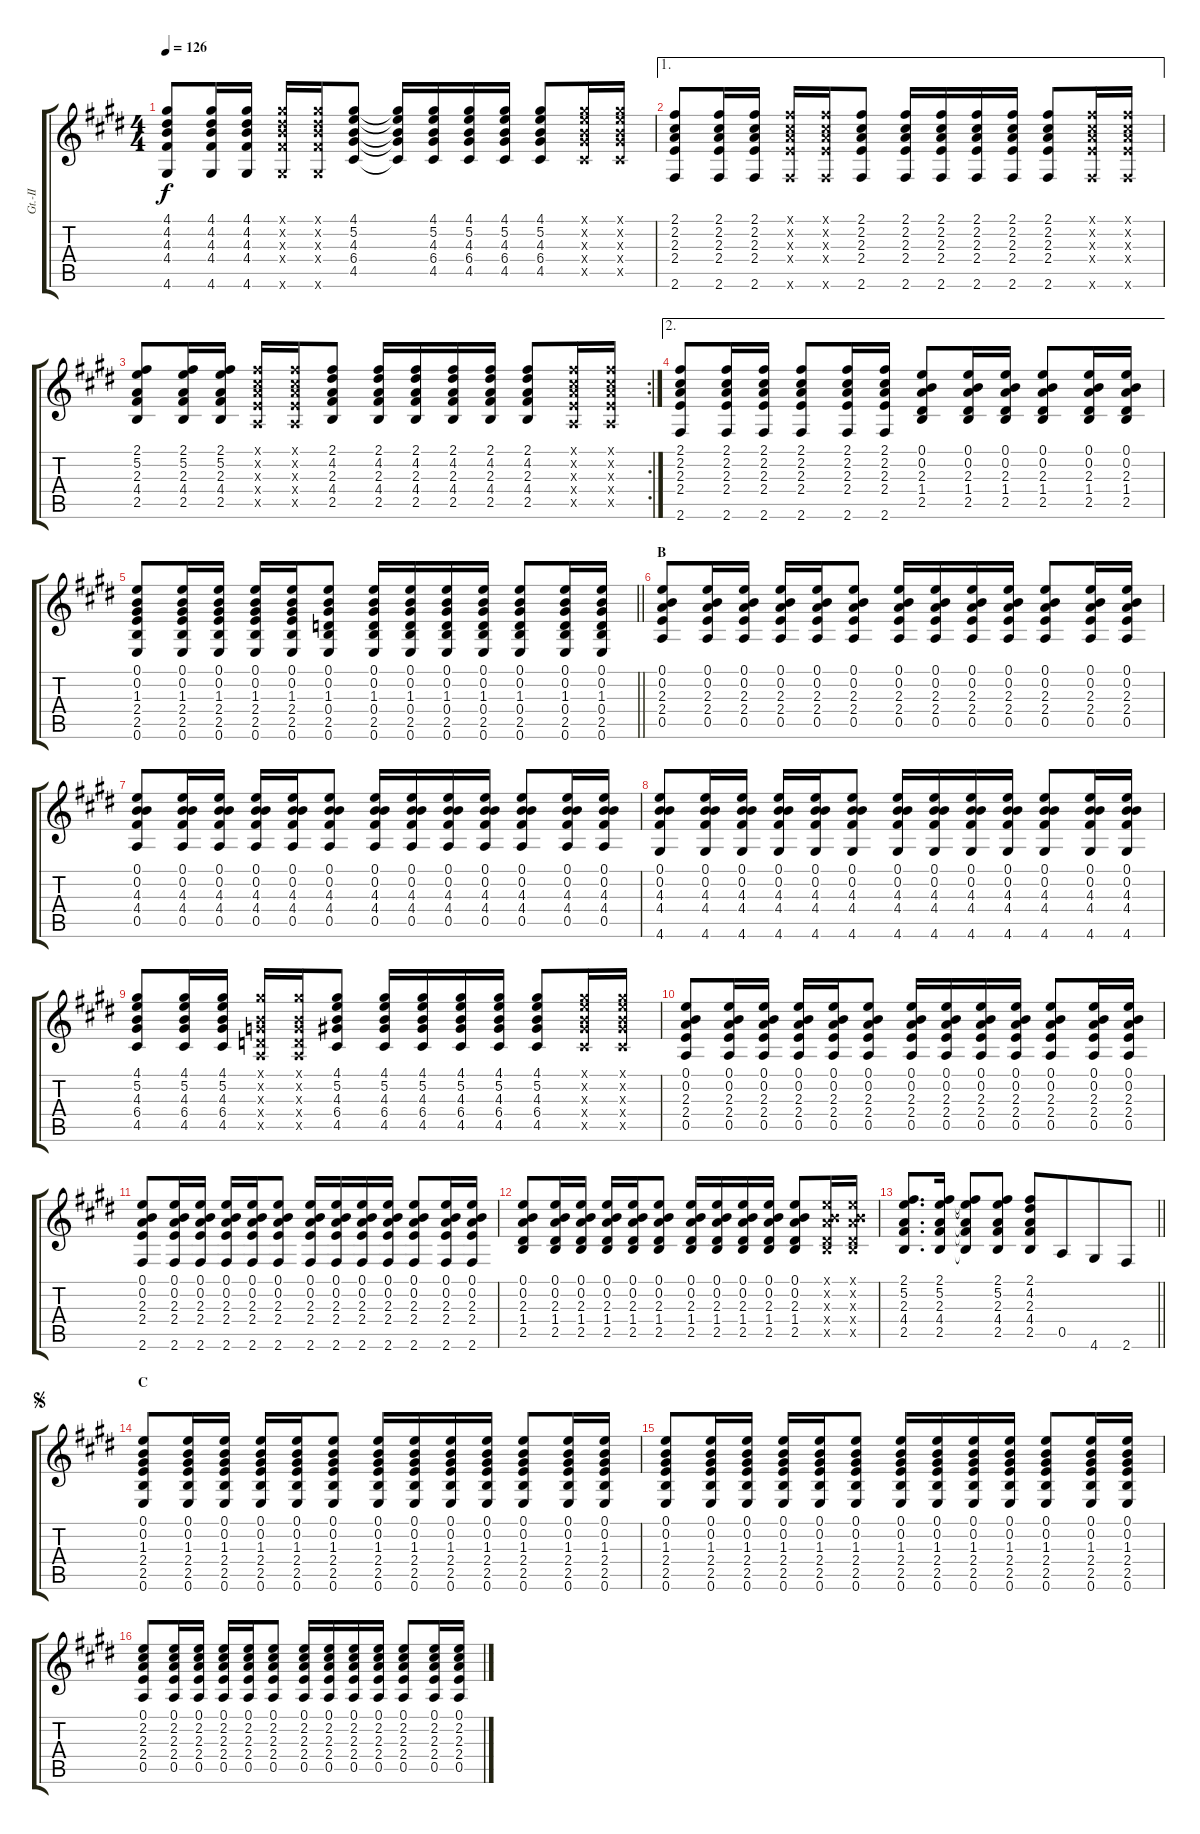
\track ("Gt.-II" "Gt.-II") {instrument acousticguitarnylon}
\staff {score tabs}
\tuning (E4 B3 G3 D3 A2 E2) {hide}
\ts (4 4)
\tempo 126
\clef g2
\ks e
(4.1 4.2 4.3 4.4 4.6).8{dy f} (4.1 4.2 4.3 4.4 4.6).16 (4.1 4.2 4.3 4.4 4.6).16 (4.1{x} 4.2{x} 4.3{x} 4.4{x} 4.6{x}).16 (4.1{x} 4.2{x} 4.3{x} 4.4{x} 4.6{x}).16 (4.1 5.2 4.3 6.4 4.5).8 (4.1{t} 5.2{t} 4.3{t} 6.4{t} 4.5{t}).16 (4.1 5.2 4.3 6.4 4.5).16 (4.1 5.2 4.3 6.4 4.5).16 (4.1 5.2 4.3 6.4 4.5).16 (4.1 5.2 4.3 6.4 4.5).8 (4.1{x} 5.2{x} 4.3{x} 6.4{x} 4.5{x}).16 (4.1{x} 5.2{x} 4.3{x} 6.4{x} 4.5{x}).16 |
\ae 1
(2.1 2.2 2.3 2.4 2.6).8 (2.1 2.2 2.3 2.4 2.6).16 (2.1 2.2 2.3 2.4 2.6).16 (2.1{x} 2.2{x} 2.3{x} 2.4{x} 2.6{x}).16 (2.1{x} 2.2{x} 2.3{x} 2.4{x} 2.6{x}).16 (2.1 2.2 2.3 2.4 2.6).8 (2.1 2.2 2.3 2.4 2.6).16 (2.1 2.2 2.3 2.4 2.6).16 (2.1 2.2 2.3 2.4 2.6).16 (2.1 2.2 2.3 2.4 2.6).16 (2.1 2.2 2.3 2.4 2.6).8 (2.1{x} 2.2{x} 2.3{x} 2.4{x} 2.6{x}).16 (2.1{x} 2.2{x} 2.3{x} 2.4{x} 2.6{x}).16 |
\rc 2
(2.1 5.2 2.3 4.4 2.5).8 (2.1 5.2 2.3 4.4 2.5).16 (2.1 5.2 2.3 4.4 2.5).16 (2.1{x} 2.2{x} 2.3{x} 2.4{x} 0.5{x}).16 (2.1{x} 2.2{x} 2.3{x} 2.4{x} 0.5{x}).16 (2.1 4.2 2.3 4.4 2.5).8 (2.1 4.2 2.3 4.4 2.5).16 (2.1 4.2 2.3 4.4 2.5).16 (2.1 4.2 2.3 4.4 2.5).16 (2.1 4.2 2.3 4.4 2.5).16 (2.1 4.2 2.3 4.4 2.5).8 (2.1{x} 2.2{x} 2.3{x} 2.4{x} 0.5{x}).16 (2.1{x} 2.2{x} 2.3{x} 2.4{x} 0.5{x}).16 |
\ae 2
(2.1 2.2 2.3 2.4 2.6).8 (2.1 2.2 2.3 2.4 2.6).16 (2.1 2.2 2.3 2.4 2.6).16 (2.1 2.2 2.3 2.4 2.6).8 (2.1 2.2 2.3 2.4 2.6).16 (2.1 2.2 2.3 2.4 2.6).16 (0.1 0.2 2.3 1.4 2.5).8 (0.1 0.2 2.3 1.4 2.5).16 (0.1 0.2 2.3 1.4 2.5).16 (0.1 0.2 2.3 1.4 2.5).8 (0.1 0.2 2.3 1.4 2.5).16 (0.1 0.2 2.3 1.4 2.5).16 |
\barLineRight lightlight
(0.1 0.2 1.3 2.4 2.5 0.6).8 (0.1 0.2 1.3 2.4 2.5 0.6).16 (0.1 0.2 1.3 2.4 2.5 0.6).16 (0.1 0.2 1.3 2.4 2.5 0.6).16 (0.1 0.2 1.3 2.4 2.5 0.6).16 (0.1 0.2 1.3 0.4 2.5 0.6).8 (0.1 0.2 1.3 0.4 2.5 0.6).16 (0.1 0.2 1.3 0.4 2.5 0.6).16 (0.1 0.2 1.3 0.4 2.5 0.6).16 (0.1 0.2 1.3 0.4 2.5 0.6).16 (0.1 0.2 1.3 0.4 2.5 0.6).8 (0.1 0.2 1.3 0.4 2.5 0.6).16 (0.1 0.2 1.3 0.4 2.5 0.6).16 |
\section ("" "B")
(0.1 0.2 2.3 2.4 0.5).8 (0.1 0.2 2.3 2.4 0.5).16 (0.1 0.2 2.3 2.4 0.5).16 (0.1 0.2 2.3 2.4 0.5).16 (0.1 0.2 2.3 2.4 0.5).16 (0.1 0.2 2.3 2.4 0.5).8 (0.1 0.2 2.3 2.4 0.5).16 (0.1 0.2 2.3 2.4 0.5).16 (0.1 0.2 2.3 2.4 0.5).16 (0.1 0.2 2.3 2.4 0.5).16 (0.1 0.2 2.3 2.4 0.5).8 (0.1 0.2 2.3 2.4 0.5).16 (0.1 0.2 2.3 2.4 0.5).16 |
(0.1 0.2 4.3 4.4 0.5).8 (0.1 0.2 4.3 4.4 0.5).16 (0.1 0.2 4.3 4.4 0.5).16 (0.1 0.2 4.3 4.4 0.5).16 (0.1 0.2 4.3 4.4 0.5).16 (0.1 0.2 4.3 4.4 0.5).8 (0.1 0.2 4.3 4.4 0.5).16 (0.1 0.2 4.3 4.4 0.5).16 (0.1 0.2 4.3 4.4 0.5).16 (0.1 0.2 4.3 4.4 0.5).16 (0.1 0.2 4.3 4.4 0.5).8 (0.1 0.2 4.3 4.4 0.5).16 (0.1 0.2 4.3 4.4 0.5).16 |
(0.1 0.2 4.3 4.4 4.6).8 (0.1 0.2 4.3 4.4 4.6).16 (0.1 0.2 4.3 4.4 4.6).16 (0.1 0.2 4.3 4.4 4.6).16 (0.1 0.2 4.3 4.4 4.6).16 (0.1 0.2 4.3 4.4 4.6).8 (0.1 0.2 4.3 4.4 4.6).16 (0.1 0.2 4.3 4.4 4.6).16 (0.1 0.2 4.3 4.4 4.6).16 (0.1 0.2 4.3 4.4 4.6).16 (0.1 0.2 4.3 4.4 4.6).8 (0.1 0.2 4.3 4.4 4.6).16 (0.1 0.2 4.3 4.4 4.6).16 |
(4.1 5.2 4.3 6.4 4.5).8 (4.1 5.2 4.3 6.4 4.5).16 (4.1 5.2 4.3 6.4 4.5).16 (4.1{x} 0.2{x} 0.3{x} 0.4{x} 0.5{x}).16 (4.1{x} 0.2{x} 0.3{x} 0.4{x} 0.5{x}).16 (4.1 5.2 4.3 6.4 4.5).8 (4.1 5.2 4.3 6.4 4.5).16 (4.1 5.2 4.3 6.4 4.5).16 (4.1 5.2 4.3 6.4 4.5).16 (4.1 5.2 4.3 6.4 4.5).16 (4.1 5.2 4.3 6.4 4.5).8 (4.1{x} 5.2{x} 4.3{x} 6.4{x} 4.5{x}).16 (4.1{x} 5.2{x} 4.3{x} 6.4{x} 4.5{x}).16 |
(0.1 0.2 2.3 2.4 0.5).8 (0.1 0.2 2.3 2.4 0.5).16 (0.1 0.2 2.3 2.4 0.5).16 (0.1 0.2 2.3 2.4 0.5).16 (0.1 0.2 2.3 2.4 0.5).16 (0.1 0.2 2.3 2.4 0.5).8 (0.1 0.2 2.3 2.4 0.5).16 (0.1 0.2 2.3 2.4 0.5).16 (0.1 0.2 2.3 2.4 0.5).16 (0.1 0.2 2.3 2.4 0.5).16 (0.1 0.2 2.3 2.4 0.5).8 (0.1 0.2 2.3 2.4 0.5).16 (0.1 0.2 2.3 2.4 0.5).16 |
(0.1 0.2 2.3 2.4 2.6).8 (0.1 0.2 2.3 2.4 2.6).16 (0.1 0.2 2.3 2.4 2.6).16 (0.1 0.2 2.3 2.4 2.6).16 (0.1 0.2 2.3 2.4 2.6).16 (0.1 0.2 2.3 2.4 2.6).8 (0.1 0.2 2.3 2.4 2.6).16 (0.1 0.2 2.3 2.4 2.6).16 (0.1 0.2 2.3 2.4 2.6).16 (0.1 0.2 2.3 2.4 2.6).16 (0.1 0.2 2.3 2.4 2.6).8 (0.1 0.2 2.3 2.4 2.6).16 (0.1 0.2 2.3 2.4 2.6).16 |
(0.1 0.2 2.3 1.4 2.5).8 (0.1 0.2 2.3 1.4 2.5).16 (0.1 0.2 2.3 1.4 2.5).16 (0.1 0.2 2.3 1.4 2.5).16 (0.1 0.2 2.3 1.4 2.5).16 (0.1 0.2 2.3 1.4 2.5).8 (0.1 0.2 2.3 1.4 2.5).16 (0.1 0.2 2.3 1.4 2.5).16 (0.1 0.2 2.3 1.4 2.5).16 (0.1 0.2 2.3 1.4 2.5).16 (0.1 0.2 2.3 1.4 2.5).8 (0.1{x} 0.2{x} 2.3{x} 1.4{x} 2.5{x}).16 (0.1{x} 0.2{x} 2.3{x} 1.4{x} 2.5{x}).16 |
\barLineRight lightlight
(2.1 5.2 2.3 4.4 2.5).8{d} (2.1 5.2 2.3 4.4 2.5).16 (2.1{t} 5.2{t} 2.3{t} 4.4{t} 2.5{t}).8 (2.1 5.2 2.3 4.4 2.5).8 (2.1 4.2 2.3 4.4 2.5).8 0.5.8{beam merge} 4.6.8 2.6.8 |
\section ("" "C")
\jump segno
(0.1 0.2 1.3 2.4 2.5 0.6).8 (0.1 0.2 1.3 2.4 2.5 0.6).16 (0.1 0.2 1.3 2.4 2.5 0.6).16 (0.1 0.2 1.3 2.4 2.5 0.6).16 (0.1 0.2 1.3 2.4 2.5 0.6).16 (0.1 0.2 1.3 2.4 2.5 0.6).8 (0.1 0.2 1.3 2.4 2.5 0.6).16 (0.1 0.2 1.3 2.4 2.5 0.6).16 (0.1 0.2 1.3 2.4 2.5 0.6).16 (0.1 0.2 1.3 2.4 2.5 0.6).16 (0.1 0.2 1.3 2.4 2.5 0.6).8 (0.1 0.2 1.3 2.4 2.5 0.6).16 (0.1 0.2 1.3 2.4 2.5 0.6).16 |
(0.1 0.2 1.3 2.4 2.5 0.6).8 (0.1 0.2 1.3 2.4 2.5 0.6).16 (0.1 0.2 1.3 2.4 2.5 0.6).16 (0.1 0.2 1.3 2.4 2.5 0.6).16 (0.1 0.2 1.3 2.4 2.5 0.6).16 (0.1 0.2 1.3 2.4 2.5 0.6).8 (0.1 0.2 1.3 2.4 2.5 0.6).16 (0.1 0.2 1.3 2.4 2.5 0.6).16 (0.1 0.2 1.3 2.4 2.5 0.6).16 (0.1 0.2 1.3 2.4 2.5 0.6).16 (0.1 0.2 1.3 2.4 2.5 0.6).8 (0.1 0.2 1.3 2.4 2.5 0.6).16 (0.1 0.2 1.3 2.4 2.5 0.6).16 |
(0.1 2.2 2.3 2.4 0.5).8 (0.1 2.2 2.3 2.4 0.5).16 (0.1 2.2 2.3 2.4 0.5).16 (0.1 2.2 2.3 2.4 0.5).16 (0.1 2.2 2.3 2.4 0.5).16 (0.1 2.2 2.3 2.4 0.5).8 (0.1 2.2 2.3 2.4 0.5).16 (0.1 2.2 2.3 2.4 0.5).16 (0.1 2.2 2.3 2.4 0.5).16 (0.1 2.2 2.3 2.4 0.5).16 (0.1 2.2 2.3 2.4 0.5).8 (0.1 2.2 2.3 2.4 0.5).16 (0.1 2.2 2.3 2.4 0.5).16
